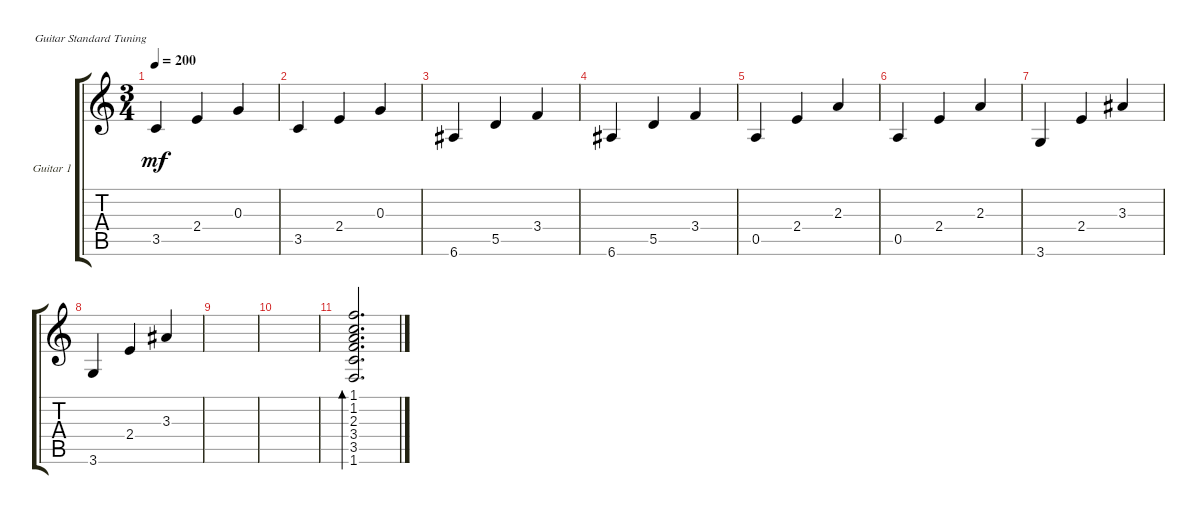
\bracketExtendMode groupsimilarinstruments
\firstSystemTrackNameOrientation horizontal
\otherSystemsTrackNameOrientation horizontal
\track ("Acoustic Guitar 1" "Guitar 1") {instrument acousticguitarsteel}
\staff {score tabs}
\tuning (E4 B3 G3 D3 A2 E2)
\ts (3 4)
\tempo 200
\clef g2
\scale
0.333333
\ks c
3.5.4{dy mf} 2.4.4 0.3.4 |
\scale
0.333333 3.5.4 2.4.4 0.3.4 |
\scale
0.333333 6.6.4 5.5.4 3.4.4 |
\scale
0.333333 6.6.4 5.5.4 3.4.4 |
\scale
0.333333 0.5.4 2.4.4 2.3.4 |
\scale
0.333333 0.5.4 2.4.4 2.3.4 |
\scale
0.333333 3.6.4 2.4.4 3.3.4 |
\scale
0.333333 3.6.4 2.4.4 3.3.4 |
\scale
0.333333 |
\scale
0.333333 |
\scale
0.333333 (1.6 3.5 3.4 2.3 1.2 1.1).2{d bd 361} |
\scale
0.333333 |
\scale
0.333333 |
\scale
0.333333 |
\scale
0.333333 |
\scale
0.333333
